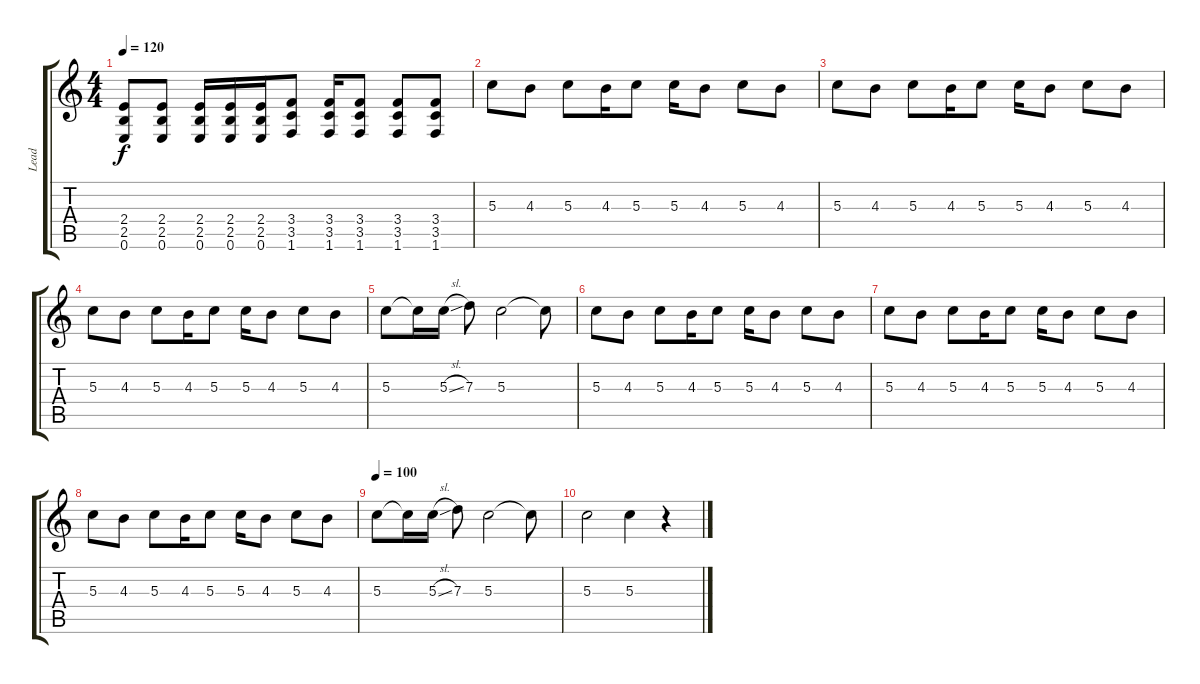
\track ("Lead" "Lead") {instrument overdrivenguitar}
\staff {score tabs}
\tuning (E4 B3 G3 D3 A2 E2) {hide}
\ts (4 4)
\tempo 120
\clef g2
\ks c
(2.4 2.5 0.6).8{dy f} (2.4 2.5 0.6).8 (2.4 2.5 0.6).16 (2.4 2.5 0.6).16 (2.4 2.5 0.6).16 (3.4 3.5 1.6).8 (3.4 3.5 1.6).16 (3.4 3.5 1.6).8 (3.4 3.5 1.6).8 (3.4 3.5 1.6).8 |
5.3.8 4.3.8 5.3.8 4.3.16 5.3.8 5.3.16 4.3.8 5.3.8 4.3.8 |
5.3.8 4.3.8 5.3.8 4.3.16 5.3.8 5.3.16 4.3.8 5.3.8 4.3.8 |
5.3.8 4.3.8 5.3.8 4.3.16 5.3.8 5.3.16 4.3.8 5.3.8 4.3.8 |
5.3.8 5.3{t}.16 5.3{sl}.16 7.3.8 5.3.2 5.3{t}.8 |
5.3.8 4.3.8 5.3.8 4.3.16 5.3.8 5.3.16 4.3.8 5.3.8 4.3.8 |
5.3.8 4.3.8 5.3.8 4.3.16 5.3.8 5.3.16 4.3.8 5.3.8 4.3.8 |
5.3.8 4.3.8 5.3.8 4.3.16 5.3.8 5.3.16 4.3.8 5.3.8 4.3.8 |
\tempo 100
5.3.8 5.3{t}.16 5.3{sl}.16 7.3.8 5.3.2 5.3{t}.8 |
5.3.2 5.3.4 r.4
